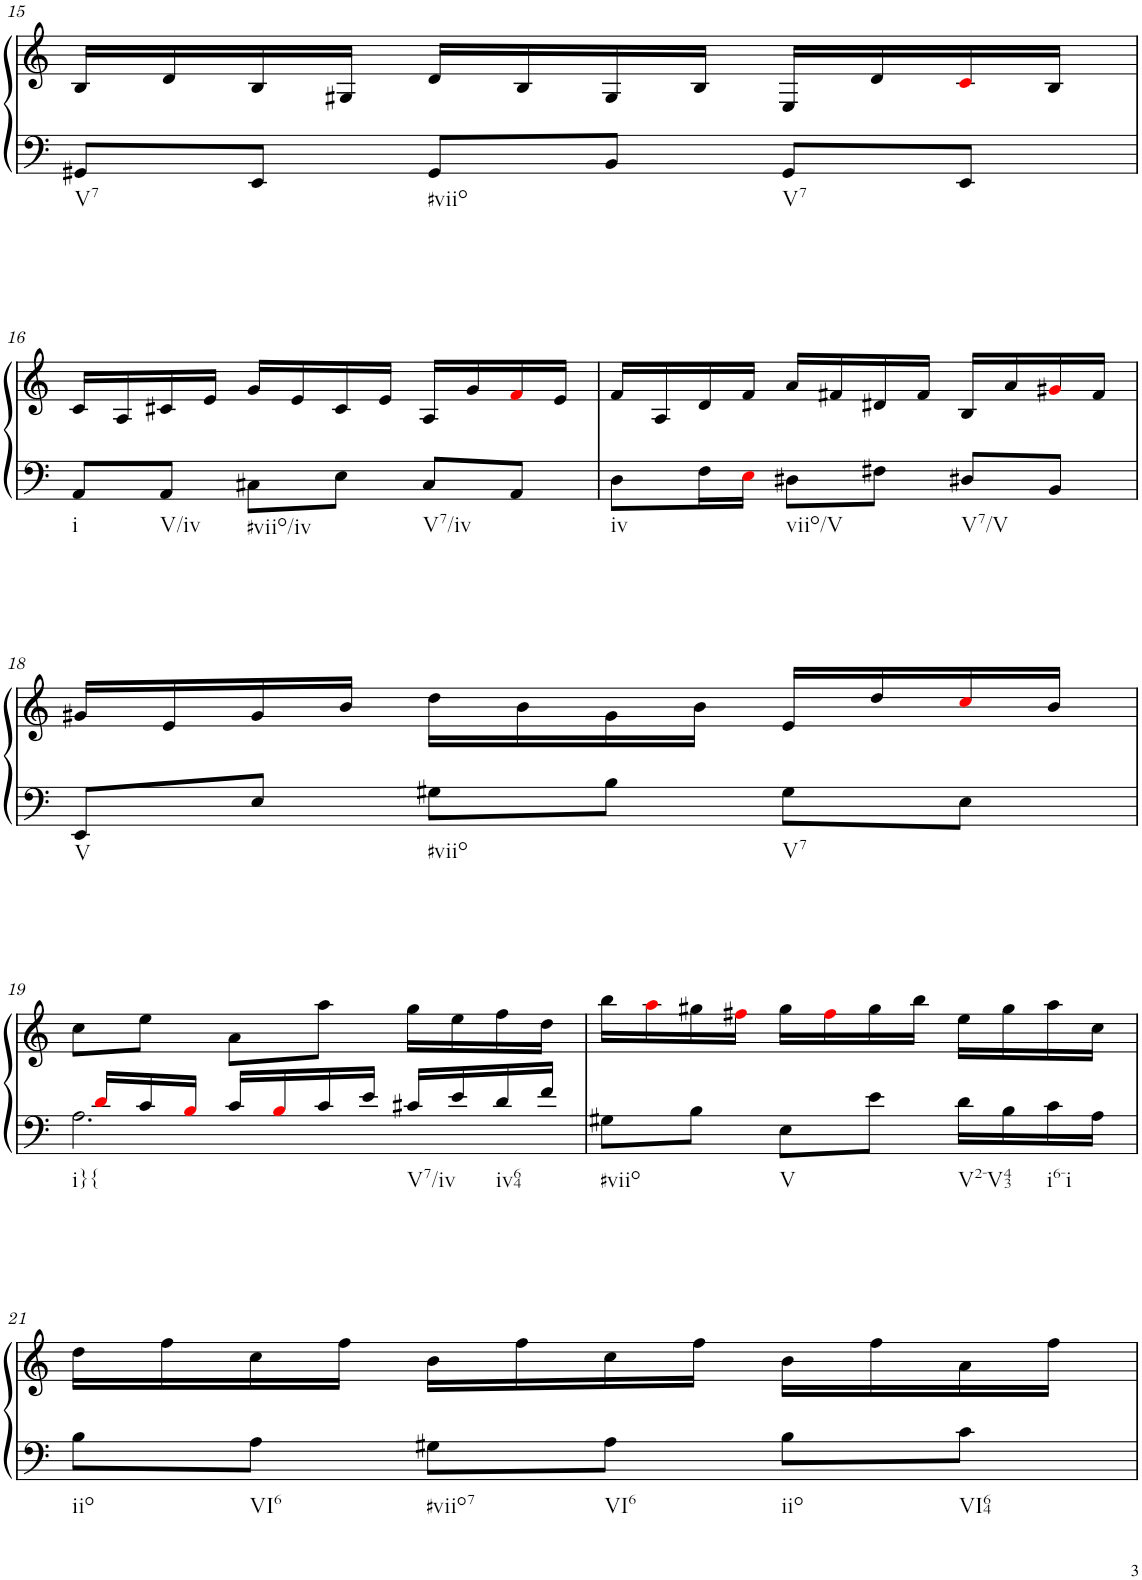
**kern	**kern
*part1	*part1
*staff2	*staff1
*I"Klavier linke Hand	*
!!LO:PB:g=z
*clefF4	*clefG2
*k[]	*k[]
*M3/4	*M3/4
=15	=15
!LO:TX:b:t=V7	!
8GG#X/L	16B/LL
.	16d/
8EE/J	16B/
.	16G#X/JJ
!LO:TX:b:t=#viio	!
8GG#/L	16d/LL
.	16B/
8BB/J	16G#/
.	16B/JJ
!LO:TX:b:t=V7	!
8GG#/L	16E/LL
.	16d/
8EE/J	16ci/
.	16B/JJ
!!LO:LB:g=z
=16	=16
!LO:TX:b:t=i	!
8AA/L	16c/LL
.	16A/
!LO:TX:b:t=V/iv	!
8AA/J	16c#X/
.	16e/JJ
!LO:TX:b:t=#viio/iv	!
8C#X\L	16g/LL
.	16e/
8E\J	16c#/
.	16e/JJ
!LO:TX:b:t=V7/iv	!
8C#/L	16A/LL
.	16g/
8AA/J	16fi/
.	16e/JJ
=17	=17
!LO:TX:b:t=iv	!
8D\L	16f/LL
.	16A/
16F\L	16d/
16Ei\JJ	16f/JJ
!LO:TX:b:t=viio/V	!
8D#X\L	16a/LL
.	16f#X/
8F#X\J	16d#X/
.	16f#/JJ
!LO:TX:b:t=V7/V	!
8D#X/L	16B/LL
.	16a/
8BB/J	16g#Xi/
.	16f#/JJ
!!LO:LB:g=z
=18	=18
!LO:TX:b:t=V	!
8EE/L	16g#X/LL
.	16e/
8E/J	16g#/
.	16b/JJ
!LO:TX:b:t=#viio	!
8G#X\L	16dd\LL
.	16b\
8B\J	16g#\
.	16b\JJ
!LO:TX:b:t=V7	!
8G#\L	16e/LL
.	16dd/
8E\J	16cci/
.	16b/JJ
!!LO:LB:g=z
=19	=19
*^	*
!LO:TX:b:t=i}{	!	!
16ryy	2.A\	8cc\L
16di/LL	.	.
16c/	.	8ee\J
16Bi/JJ	.	.
16c/LL	.	8a\L
16Bi/	.	.
16c/	.	8aa\J
16e/JJ	.	.
!LO:TX:b:t=V7/iv	!	!
16c#X/LL	.	16gg\LL
16e/	.	16ee\
!LO:TX:b:t=iv64	!	!
16d/	.	16ff\
16f/JJ	.	16dd\JJ
=20	=20	=20
!LO:TX:b:t=#viio	!	!
!LO:TX:b:t=V	!	!
!LO:TX:b:t=V2-V43	!	!
!LO:TX:b:t=i6-i	!	!
2.ryy	8G#X\L	16bb\LL
.	.	16aai\
.	8B\J	16gg#X\
.	.	16ff#Xi\JJ
.	8E\L	16gg#\LL
.	.	16ff#i\
.	8e\J	16gg#\
.	.	16bb\JJ
.	16d\LL	16ee\LL
.	16B\	16gg#\
.	16c\	16aa\
.	16A\JJ	16cc\JJ
!!LO:LB:g=z
=21	=21	=21
!LO:TX:b:t=iio	!	!
!LO:TX:b:t=VI6	!	!
!LO:TX:b:t=#viio7	!	!
!LO:TX:b:t=VI6	!	!
!LO:TX:b:t=iio	!	!
!LO:TX:b:t=VI64	!	!
2.ryy	8B\L	16dd\LL
.	.	16ff\
.	8A\J	16cc\
.	.	16ff\JJ
.	8G#X\L	16b\LL
.	.	16ff\
.	8A\J	16cc\
.	.	16ff\JJ
.	8B\L	16b\LL
.	.	16ff\
.	8c\J	16a\
.	.	16ff\JJ
*v	*v	*
=	=
*-	*-
